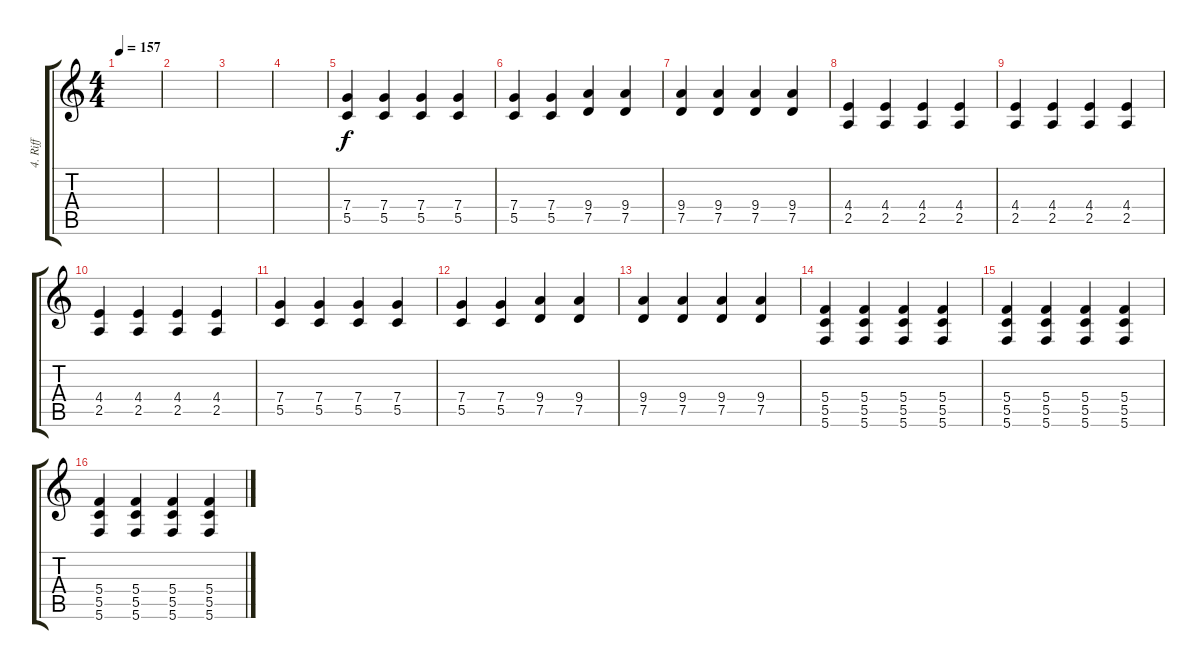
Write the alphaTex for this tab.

\track ("4. Riff" "4. Riff") {instrument electricguitarmuted}
\staff {score tabs}
\tuning (D4 A3 F3 C3 G2 C2) {hide}
\ts (4 4)
\tempo 157
\clef g2
\ks c
|
|
|
|
(7.4 5.5).4 (7.4 5.5).4 (7.4 5.5).4 (7.4 5.5).4 |
(7.4 5.5).4 (7.4 5.5).4 (9.4 7.5).4 (9.4 7.5).4 |
(9.4 7.5).4 (9.4 7.5).4 (9.4 7.5).4 (9.4 7.5).4 |
(4.4 2.5).4 (4.4 2.5).4 (4.4 2.5).4 (4.4 2.5).4 |
(4.4 2.5).4 (4.4 2.5).4 (4.4 2.5).4 (4.4 2.5).4 |
(4.4 2.5).4 (4.4 2.5).4 (4.4 2.5).4 (4.4 2.5).4 |
(7.4 5.5).4 (7.4 5.5).4 (7.4 5.5).4 (7.4 5.5).4 |
(7.4 5.5).4 (7.4 5.5).4 (9.4 7.5).4 (9.4 7.5).4 |
(9.4 7.5).4 (9.4 7.5).4 (9.4 7.5).4 (9.4 7.5).4 |
(5.4 5.5 5.6).4 (5.4 5.5 5.6).4 (5.4 5.5 5.6).4 (5.4 5.5 5.6).4 |
(5.4 5.5 5.6).4 (5.4 5.5 5.6).4 (5.4 5.5 5.6).4 (5.4 5.5 5.6).4 |
(5.4 5.5 5.6).4 (5.4 5.5 5.6).4 (5.4 5.5 5.6).4 (5.4 5.5 5.6).4
